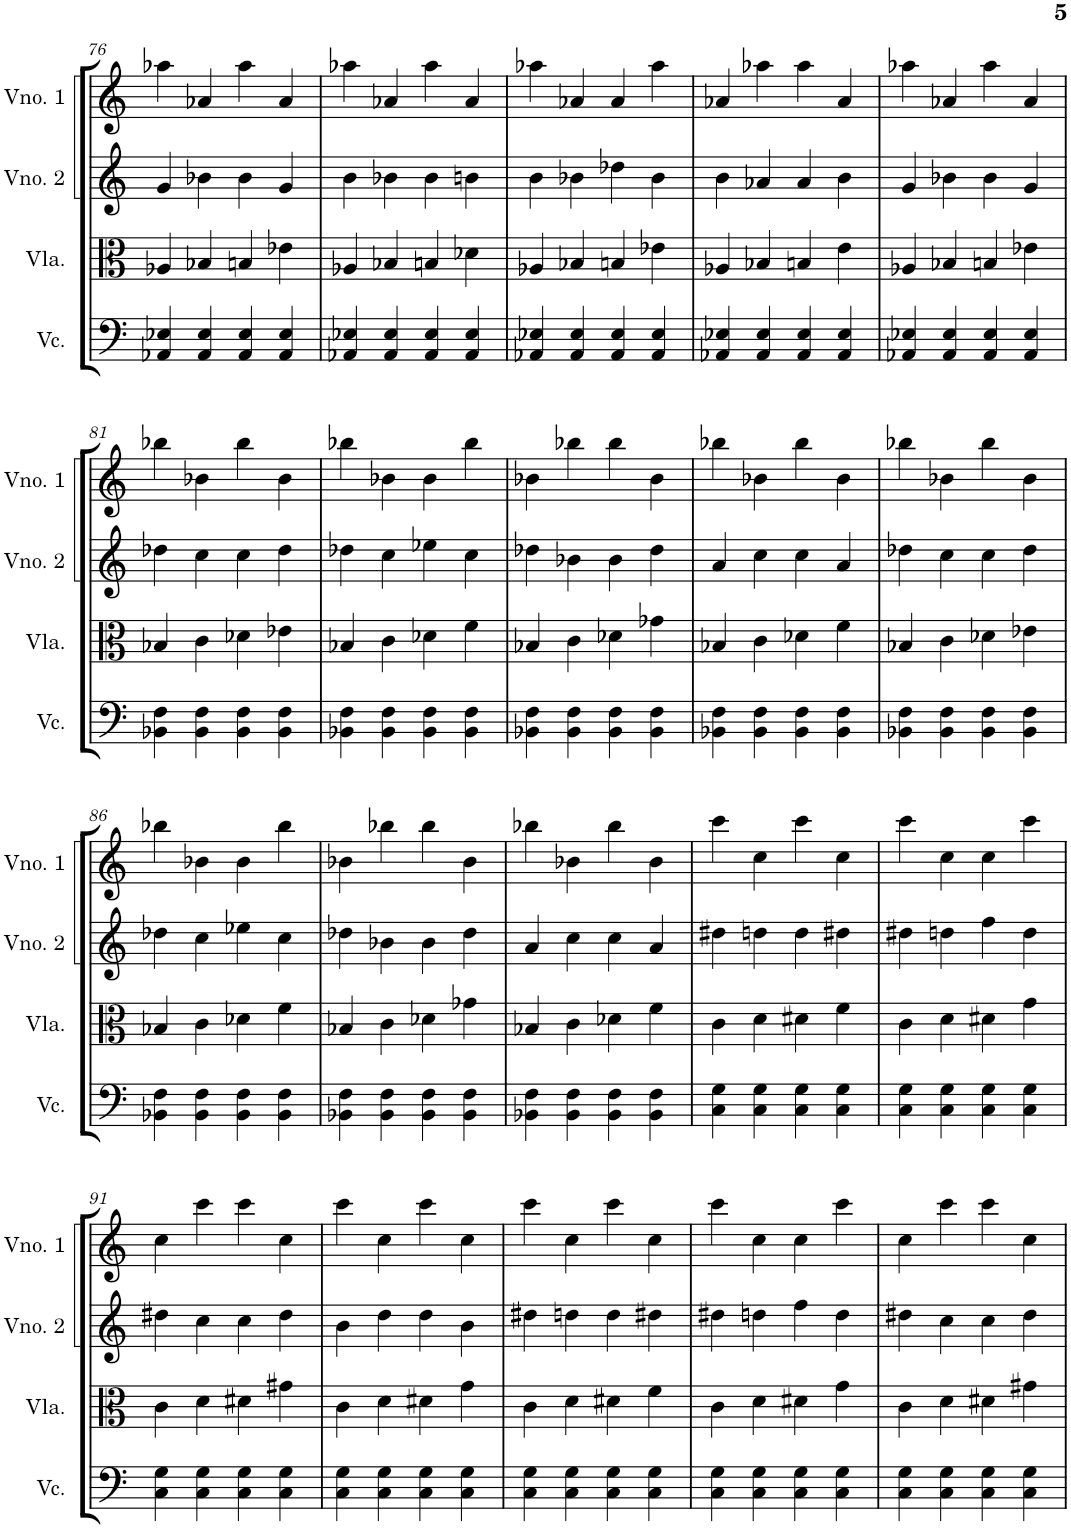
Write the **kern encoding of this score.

**kern	**kern	**kern	**kern
*part4	*part3	*part2	*part1
*staff4	*staff3	*staff2	*staff1
*I"Violoncelo	*I"Viola	*I"Violino 2	*I"Violino 1
*I'Vc.	*I'Vla.	*I'Vno. 2	*I'Vno. 1
!!LO:PB:g=z
*clefF4	*clefC3	*clefG2	*clefG2
*k[]	*k[]	*k[]	*k[]
*M4/4	*M4/4	*M4/4	*M4/4
=76	=76	=76	=76
4AA-X/ 4E-X/	4A-X/	4g/	4aa-X\
4AA-/ 4E-/	4B-X/	4b-X\	4a-X/
4AA-/ 4E-/	4Bn/	4b-\	4aa-\
4AA-/ 4E-/	4e-X\	4g/	4a-/
=77	=77	=77	=77
4AA-X/ 4E-X/	4A-X/	4b\	4aa-X\
4AA-/ 4E-/	4B-X/	4b-X\	4a-X/
4AA-/ 4E-/	4Bn/	4b-\	4aa-\
4AA-/ 4E-/	4d-X\	4bn\	4a-/
=78	=78	=78	=78
4AA-X/ 4E-X/	4A-X/	4b\	4aa-X\
4AA-/ 4E-/	4B-X/	4b-X\	4a-X/
4AA-/ 4E-/	4Bn/	4dd-X\	4a-/
4AA-/ 4E-/	4e-X\	4b-\	4aa-\
=79	=79	=79	=79
4AA-X/ 4E-X/	4A-X/	4b\	4a-X/
4AA-/ 4E-/	4B-X/	4a-X/	4aa-X\
4AA-/ 4E-/	4Bn/	4a-/	4aa-\
4AA-/ 4E-/	4e\	4b\	4a-/
=80	=80	=80	=80
4AA-X/ 4E-X/	4A-X/	4g/	4aa-X\
4AA-/ 4E-/	4B-X/	4b-X\	4a-X/
4AA-/ 4E-/	4Bn/	4b-\	4aa-\
4AA-/ 4E-/	4e-X\	4g/	4a-/
!!LO:LB:g=z
=81	=81	=81	=81
4BB-X\ 4F\	4B-X/	4dd-X\	4bb-X\
4BB-\ 4F\	4c\	4cc\	4b-X\
4BB-\ 4F\	4d-X\	4cc\	4bb-\
4BB-\ 4F\	4e-X\	4dd-\	4b-\
=82	=82	=82	=82
4BB-X\ 4F\	4B-X/	4dd-X\	4bb-X\
4BB-\ 4F\	4c\	4cc\	4b-X\
4BB-\ 4F\	4d-X\	4ee-X\	4b-\
4BB-\ 4F\	4f\	4cc\	4bb-\
=83	=83	=83	=83
4BB-X\ 4F\	4B-X/	4dd-X\	4b-X\
4BB-\ 4F\	4c\	4b-X\	4bb-X\
4BB-\ 4F\	4d-X\	4b-\	4bb-\
4BB-\ 4F\	4g-X\	4dd-\	4b-\
=84	=84	=84	=84
4BB-X\ 4F\	4B-X/	4a/	4bb-X\
4BB-\ 4F\	4c\	4cc\	4b-X\
4BB-\ 4F\	4d-X\	4cc\	4bb-\
4BB-\ 4F\	4f\	4a/	4b-\
=85	=85	=85	=85
4BB-X\ 4F\	4B-X/	4dd-X\	4bb-X\
4BB-\ 4F\	4c\	4cc\	4b-X\
4BB-\ 4F\	4d-X\	4cc\	4bb-\
4BB-\ 4F\	4e-X\	4dd-\	4b-\
!!LO:LB:g=z
=86	=86	=86	=86
4BB-X\ 4F\	4B-X/	4dd-X\	4bb-X\
4BB-\ 4F\	4c\	4cc\	4b-X\
4BB-\ 4F\	4d-X\	4ee-X\	4b-\
4BB-\ 4F\	4f\	4cc\	4bb-\
=87	=87	=87	=87
4BB-X\ 4F\	4B-X/	4dd-X\	4b-X\
4BB-\ 4F\	4c\	4b-X\	4bb-X\
4BB-\ 4F\	4d-X\	4b-\	4bb-\
4BB-\ 4F\	4g-X\	4dd-\	4b-\
=88	=88	=88	=88
4BB-X\ 4F\	4B-X/	4a/	4bb-X\
4BB-\ 4F\	4c\	4cc\	4b-X\
4BB-\ 4F\	4d-X\	4cc\	4bb-\
4BB-\ 4F\	4f\	4a/	4b-\
=89	=89	=89	=89
4C\ 4G\	4c\	4dd#X\	4ccc\
4C\ 4G\	4d\	4ddn\	4cc\
4C\ 4G\	4d#X\	4dd\	4ccc\
4C\ 4G\	4f\	4dd#X\	4cc\
=90	=90	=90	=90
4C\ 4G\	4c\	4dd#X\	4ccc\
4C\ 4G\	4d\	4ddn\	4cc\
4C\ 4G\	4d#X\	4ff\	4cc\
4C\ 4G\	4g\	4dd\	4ccc\
!!LO:LB:g=z
=91	=91	=91	=91
4C\ 4G\	4c\	4dd#X\	4cc\
4C\ 4G\	4d\	4cc\	4ccc\
4C\ 4G\	4d#X\	4cc\	4ccc\
4C\ 4G\	4g#X\	4dd#\	4cc\
=92	=92	=92	=92
4C\ 4G\	4c\	4b\	4ccc\
4C\ 4G\	4d\	4dd\	4cc\
4C\ 4G\	4d#X\	4dd\	4ccc\
4C\ 4G\	4g\	4b\	4cc\
=93	=93	=93	=93
4C\ 4G\	4c\	4dd#X\	4ccc\
4C\ 4G\	4d\	4ddn\	4cc\
4C\ 4G\	4d#X\	4dd\	4ccc\
4C\ 4G\	4f\	4dd#X\	4cc\
=94	=94	=94	=94
4C\ 4G\	4c\	4dd#X\	4ccc\
4C\ 4G\	4d\	4ddn\	4cc\
4C\ 4G\	4d#X\	4ff\	4cc\
4C\ 4G\	4g\	4dd\	4ccc\
=95	=95	=95	=95
4C\ 4G\	4c\	4dd#X\	4cc\
4C\ 4G\	4d\	4cc\	4ccc\
4C\ 4G\	4d#X\	4cc\	4ccc\
4C\ 4G\	4g#X\	4dd#\	4cc\
=	=	=	=
*-	*-	*-	*-
